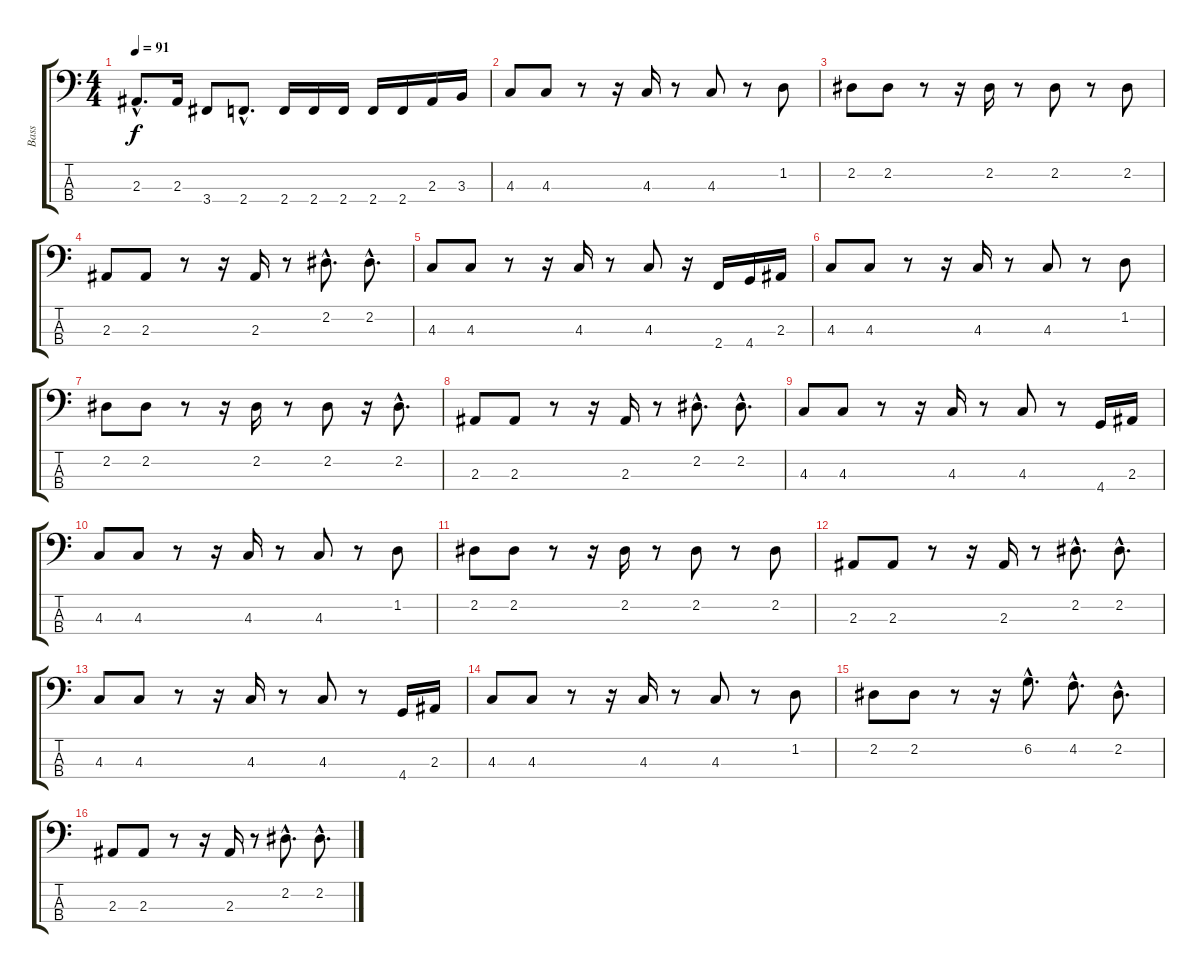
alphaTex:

\track ("Bass" "Bass") {instrument electricbassfinger}
\staff {score tabs}
\tuning (Gb2 Db2 Ab1 Eb1) {hide}
\ts (4 4)
\tempo 91
\clef f4
\ks c
2.3{hac}.8{d dy f} 2.3.16 3.4.8 2.4{hac}.8{d} 2.4.16 2.4.16 2.4.16 2.4.16 2.4.16 2.3.16 3.3.16 |
4.3.8 4.3.8 r.8 r.16 4.3.16 r.8 4.3.8 r.8 1.2.8 |
2.2.8 2.2.8 r.8 r.16 2.2.16 r.8 2.2.8 r.8 2.2.8 |
2.3.8 2.3.8 r.8 r.16 2.3.16 r.8 2.2{hac}.8{d} 2.2{hac}.8{d} |
4.3.8 4.3.8 r.8 r.16 4.3.16 r.8 4.3.8 r.16 2.4.16 4.4.16 2.3.16 |
4.3.8 4.3.8 r.8 r.16 4.3.16 r.8 4.3.8 r.8 1.2.8 |
2.2.8 2.2.8 r.8 r.16 2.2.16 r.8 2.2.8 r.16 2.2{hac}.8{d} |
2.3.8 2.3.8 r.8 r.16 2.3.16 r.8 2.2{hac}.8{d} 2.2{hac}.8{d} |
4.3.8 4.3.8 r.8 r.16 4.3.16 r.8 4.3.8 r.8 4.4.16 2.3.16 |
4.3.8 4.3.8 r.8 r.16 4.3.16 r.8 4.3.8 r.8 1.2.8 |
2.2.8 2.2.8 r.8 r.16 2.2.16 r.8 2.2.8 r.8 2.2.8 |
2.3.8 2.3.8 r.8 r.16 2.3.16 r.8 2.2{hac}.8{d} 2.2{hac}.8{d} |
4.3.8 4.3.8 r.8 r.16 4.3.16 r.8 4.3.8 r.8 4.4.16 2.3.16 |
4.3.8 4.3.8 r.8 r.16 4.3.16 r.8 4.3.8 r.8 1.2.8 |
2.2.8 2.2.8 r.8 r.16 6.2{hac}.8{d} 4.2{hac}.8{d} 2.2{hac}.8{d} |
2.3.8 2.3.8 r.8 r.16 2.3.16 r.8 2.2{hac}.8{d} 2.2{hac}.8{d}
